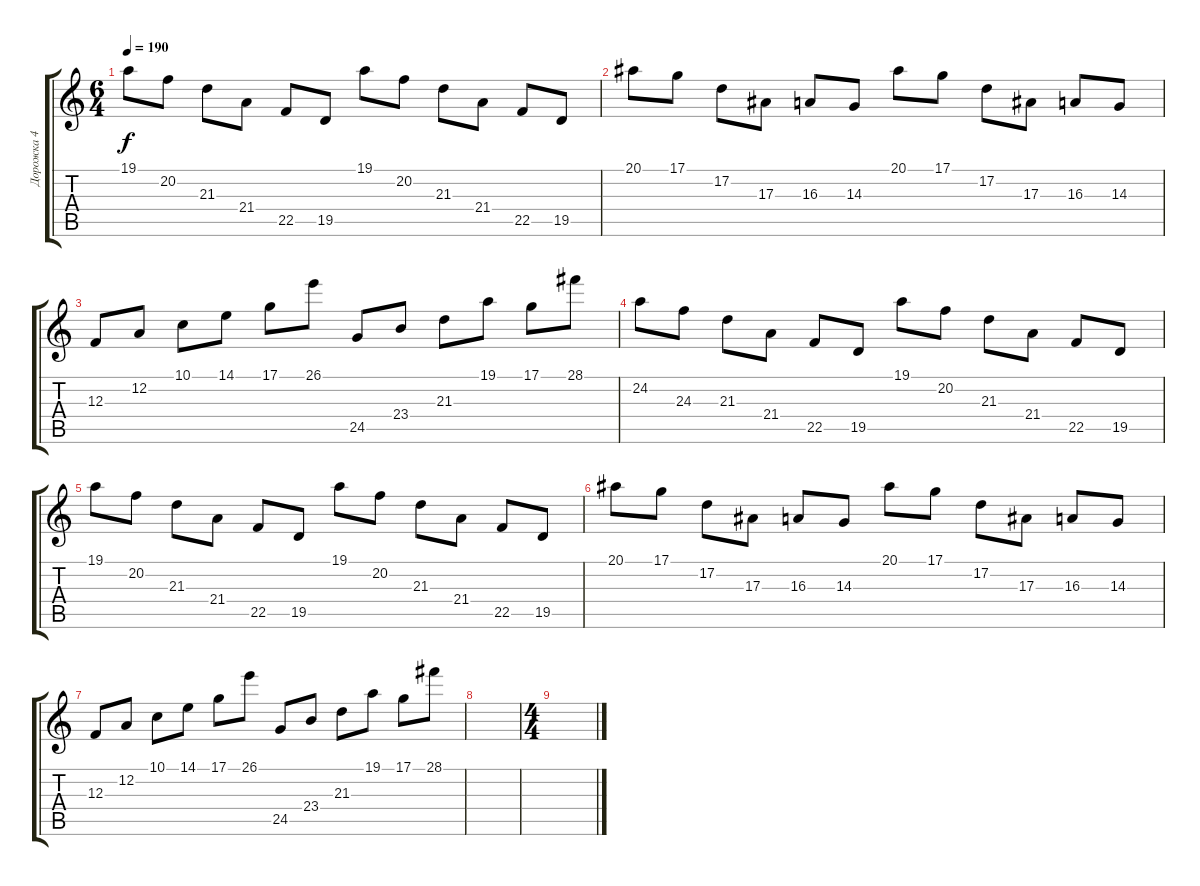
\track ("Дорожка 4" "Дорожка 4") {instrument harpsichord}
\staff {score tabs}
\tuning (D4 A3 F3 C3 G2 D2) {hide}
\ts (6 4)
\tempo 190
\clef g2
\ks c
19.1.8{dy f} 20.2.8 21.3.8 21.4.8 22.5.8 19.5.8 19.1.8 20.2.8 21.3.8 21.4.8 22.5.8 19.5.8 |
20.1.8 17.1.8 17.2.8 17.3.8 16.3.8 14.3.8 20.1.8 17.1.8 17.2.8 17.3.8 16.3.8 14.3.8 |
12.3.8 12.2.8 10.1.8 14.1.8 17.1.8 26.1.8 24.5.8 23.4.8 21.3.8 19.1.8 17.1.8 28.1.8 |
24.2.8 24.3.8 21.3.8 21.4.8 22.5.8 19.5.8 19.1.8 20.2.8 21.3.8 21.4.8 22.5.8 19.5.8 |
19.1.8 20.2.8 21.3.8 21.4.8 22.5.8 19.5.8 19.1.8 20.2.8 21.3.8 21.4.8 22.5.8 19.5.8 |
20.1.8 17.1.8 17.2.8 17.3.8 16.3.8 14.3.8 20.1.8 17.1.8 17.2.8 17.3.8 16.3.8 14.3.8 |
12.3.8 12.2.8 10.1.8 14.1.8 17.1.8 26.1.8 24.5.8 23.4.8 21.3.8 19.1.8 17.1.8 28.1.8 |
|
\ts (4 4)
